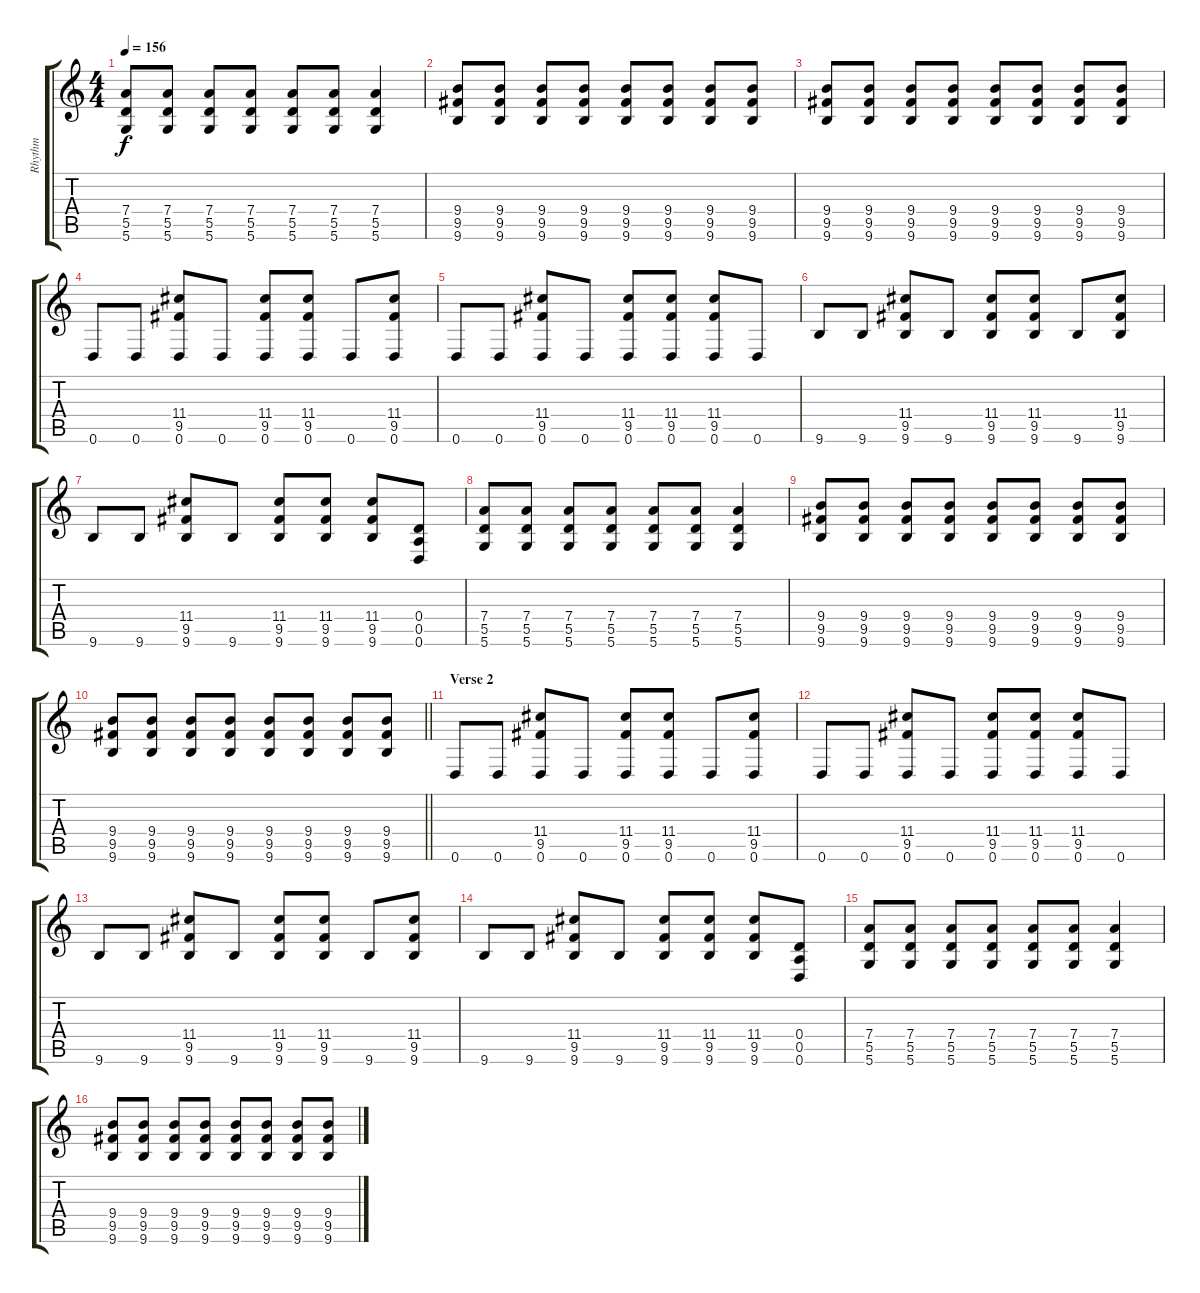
\track ("Rhythm" "Rhythm") {instrument distortionguitar}
\staff {score tabs}
\tuning (E4 B3 G3 D3 A2 D2) {hide}
\ts (4 4)
\tempo 156
\clef g2
\ks c
(7.4 5.5 5.6).8{dy f} (7.4 5.5 5.6).8 (7.4 5.5 5.6).8 (7.4 5.5 5.6).8 (7.4 5.5 5.6).8 (7.4 5.5 5.6).8 (7.4 5.5 5.6).4 |
(9.4 9.5 9.6).8 (9.4 9.5 9.6).8 (9.4 9.5 9.6).8 (9.4 9.5 9.6).8 (9.4 9.5 9.6).8 (9.4 9.5 9.6).8 (9.4 9.5 9.6).8 (9.4 9.5 9.6).8 |
(9.4 9.5 9.6).8 (9.4 9.5 9.6).8 (9.4 9.5 9.6).8 (9.4 9.5 9.6).8 (9.4 9.5 9.6).8 (9.4 9.5 9.6).8 (9.4 9.5 9.6).8 (9.4 9.5 9.6).8 |
0.6.8 0.6.8 (11.4 9.5 0.6).8 0.6.8 (11.4 9.5 0.6).8 (11.4 9.5 0.6).8 0.6.8 (11.4 9.5 0.6).8 |
0.6.8 0.6.8 (11.4 9.5 0.6).8 0.6.8 (11.4 9.5 0.6).8 (11.4 9.5 0.6).8 (11.4 9.5 0.6).8 0.6.8 |
9.6.8 9.6.8 (11.4 9.5 9.6).8 9.6.8 (11.4 9.5 9.6).8 (11.4 9.5 9.6).8 9.6.8 (11.4 9.5 9.6).8 |
9.6.8 9.6.8 (11.4 9.5 9.6).8 9.6.8 (11.4 9.5 9.6).8 (11.4 9.5 9.6).8 (11.4 9.5 9.6).8 (0.4 0.5 0.6).8 |
(7.4 5.5 5.6).8 (7.4 5.5 5.6).8 (7.4 5.5 5.6).8 (7.4 5.5 5.6).8 (7.4 5.5 5.6).8 (7.4 5.5 5.6).8 (7.4 5.5 5.6).4 |
(9.4 9.5 9.6).8 (9.4 9.5 9.6).8 (9.4 9.5 9.6).8 (9.4 9.5 9.6).8 (9.4 9.5 9.6).8 (9.4 9.5 9.6).8 (9.4 9.5 9.6).8 (9.4 9.5 9.6).8 |
\barLineRight lightlight
(9.4 9.5 9.6).8 (9.4 9.5 9.6).8 (9.4 9.5 9.6).8 (9.4 9.5 9.6).8 (9.4 9.5 9.6).8 (9.4 9.5 9.6).8 (9.4 9.5 9.6).8 (9.4 9.5 9.6).8 |
\section ("" "Verse 2")
0.6.8 0.6.8 (11.4 9.5 0.6).8 0.6.8 (11.4 9.5 0.6).8 (11.4 9.5 0.6).8 0.6.8 (11.4 9.5 0.6).8 |
0.6.8 0.6.8 (11.4 9.5 0.6).8 0.6.8 (11.4 9.5 0.6).8 (11.4 9.5 0.6).8 (11.4 9.5 0.6).8 0.6.8 |
9.6.8 9.6.8 (11.4 9.5 9.6).8 9.6.8 (11.4 9.5 9.6).8 (11.4 9.5 9.6).8 9.6.8 (11.4 9.5 9.6).8 |
9.6.8 9.6.8 (11.4 9.5 9.6).8 9.6.8 (11.4 9.5 9.6).8 (11.4 9.5 9.6).8 (11.4 9.5 9.6).8 (0.4 0.5 0.6).8 |
(7.4 5.5 5.6).8 (7.4 5.5 5.6).8 (7.4 5.5 5.6).8 (7.4 5.5 5.6).8 (7.4 5.5 5.6).8 (7.4 5.5 5.6).8 (7.4 5.5 5.6).4 |
(9.4 9.5 9.6).8 (9.4 9.5 9.6).8 (9.4 9.5 9.6).8 (9.4 9.5 9.6).8 (9.4 9.5 9.6).8 (9.4 9.5 9.6).8 (9.4 9.5 9.6).8 (9.4 9.5 9.6).8
